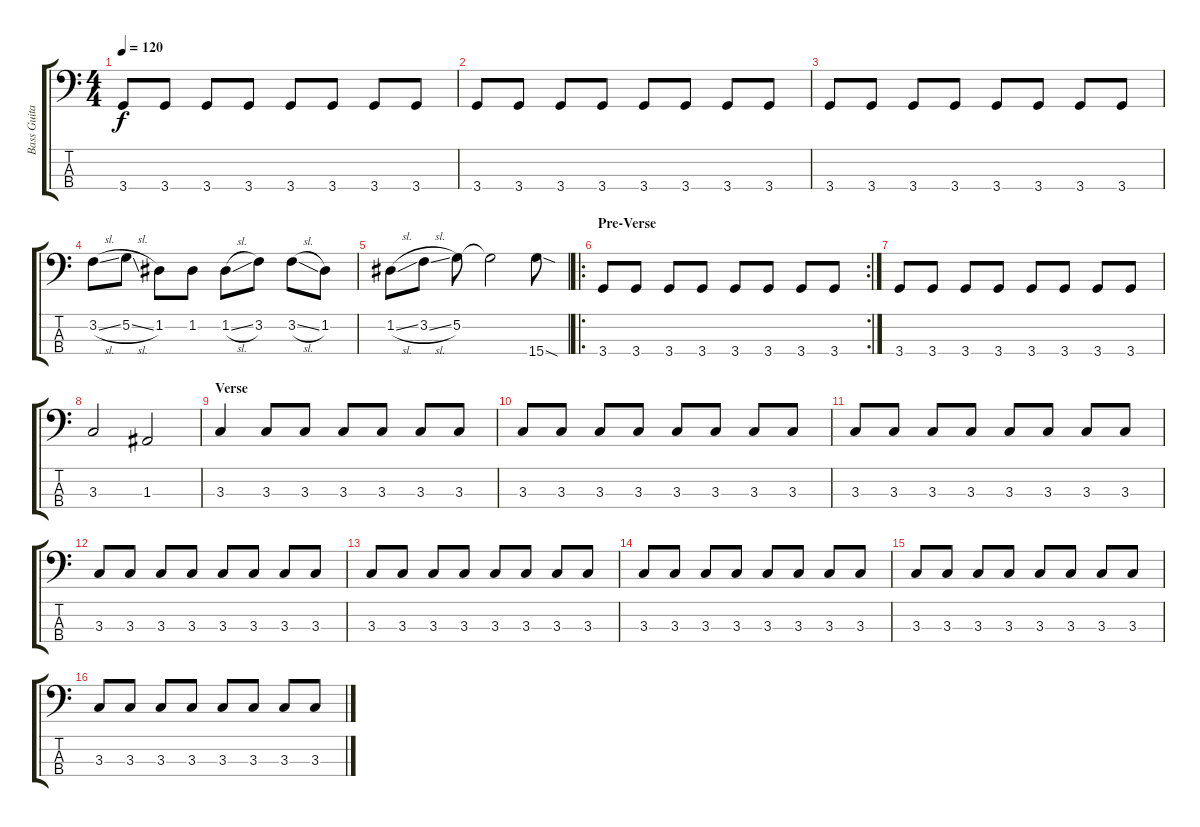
\track ("Bass Guitar" "Bass Guita") {instrument electricbassfinger}
\staff {score tabs}
\tuning (G2 D2 A1 E1) {hide}
\ts (4 4)
\tempo 120
\clef f4
\ks c
3.4.8{dy f} 3.4.8 3.4.8 3.4.8 3.4.8 3.4.8 3.4.8 3.4.8 |
3.4.8 3.4.8 3.4.8 3.4.8 3.4.8 3.4.8 3.4.8 3.4.8 |
3.4.8 3.4.8 3.4.8 3.4.8 3.4.8 3.4.8 3.4.8 3.4.8 |
3.2{sl}.8 5.2{sl}.8 1.2.8 1.2.8 1.2{sl}.8 3.2.8 3.2{sl}.8 1.2.8 |
1.2{sl}.8 3.2{sl}.8 5.2.8 5.2{t}.2 15.4{sod}.8 |
\ro
\rc 2
\section ("" "Pre-Verse")
3.4.8 3.4.8 3.4.8 3.4.8 3.4.8 3.4.8 3.4.8 3.4.8 |
3.4.8 3.4.8 3.4.8 3.4.8 3.4.8 3.4.8 3.4.8 3.4.8 |
3.3.2 1.3.2 |
\section ("" "Verse")
3.3.4 3.3.8 3.3.8 3.3.8 3.3.8 3.3.8 3.3.8 |
3.3.8 3.3.8 3.3.8 3.3.8 3.3.8 3.3.8 3.3.8 3.3.8 |
3.3.8 3.3.8 3.3.8 3.3.8 3.3.8 3.3.8 3.3.8 3.3.8 |
3.3.8 3.3.8 3.3.8 3.3.8 3.3.8 3.3.8 3.3.8 3.3.8 |
3.3.8 3.3.8 3.3.8 3.3.8 3.3.8 3.3.8 3.3.8 3.3.8 |
3.3.8 3.3.8 3.3.8 3.3.8 3.3.8 3.3.8 3.3.8 3.3.8 |
3.3.8 3.3.8 3.3.8 3.3.8 3.3.8 3.3.8 3.3.8 3.3.8 |
3.3.8 3.3.8 3.3.8 3.3.8 3.3.8 3.3.8 3.3.8 3.3.8
